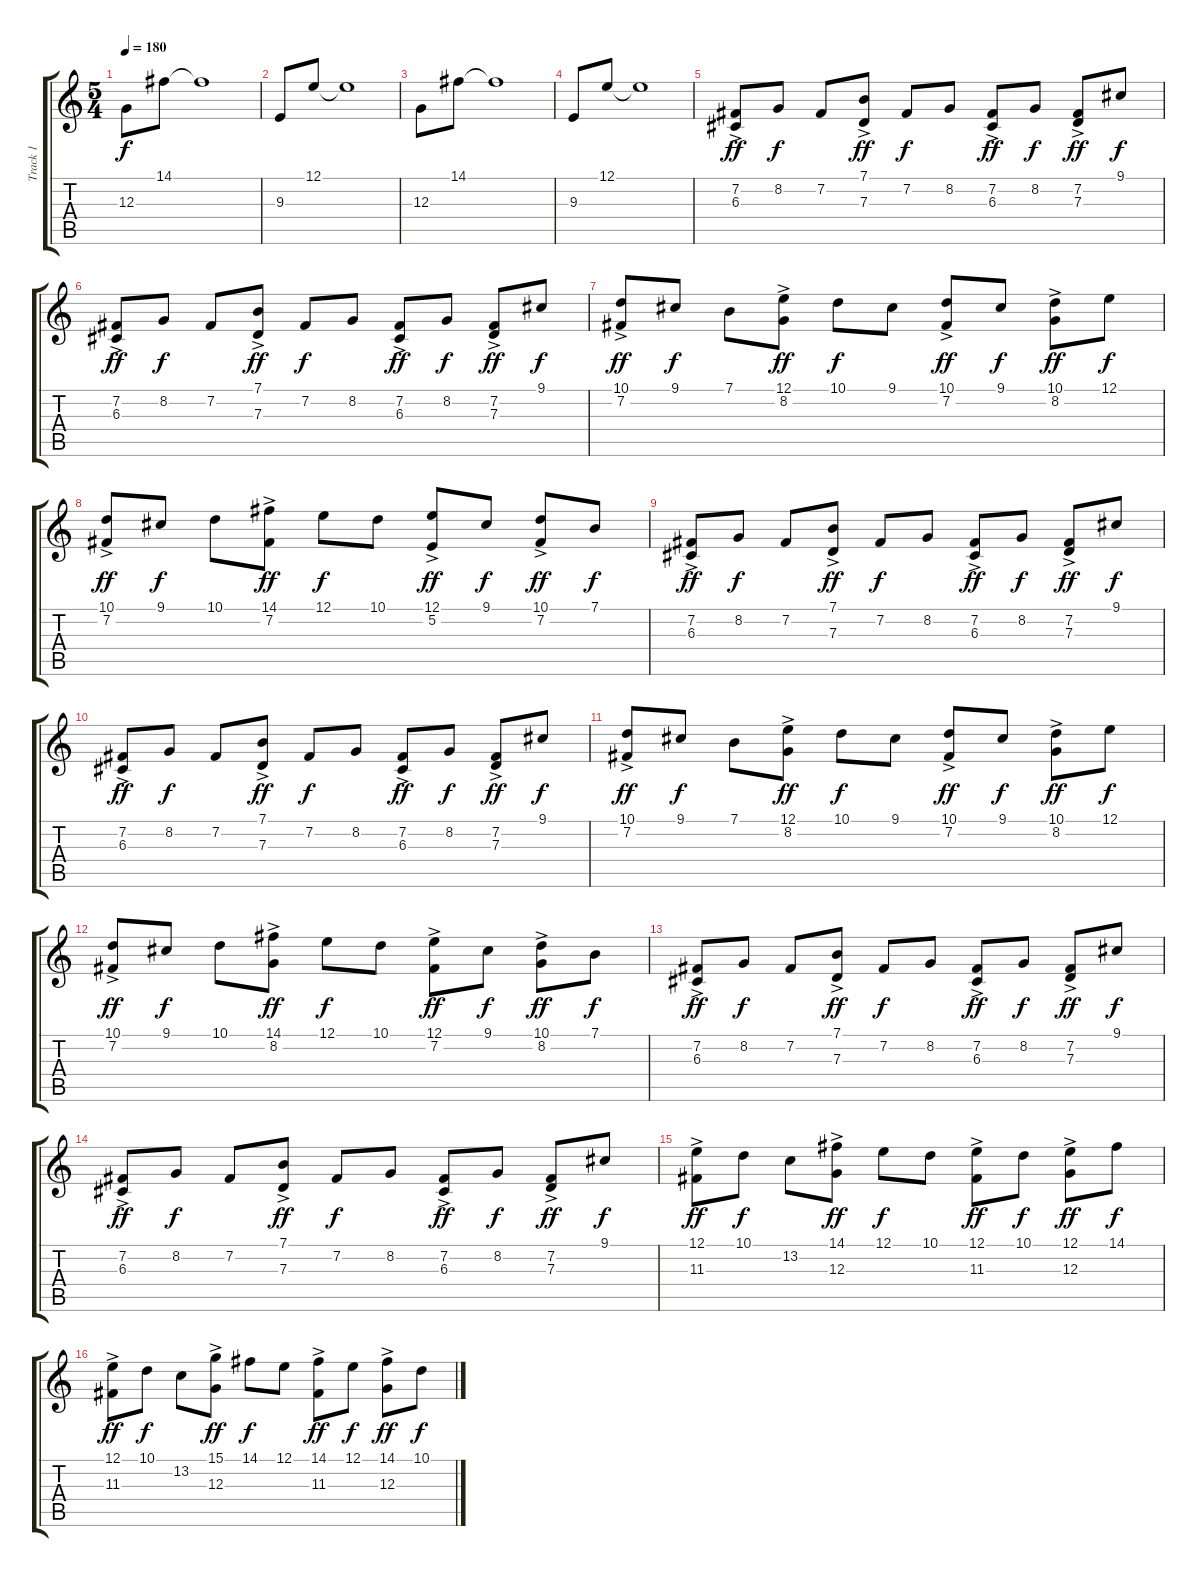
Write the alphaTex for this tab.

\track ("Track 1" "Track 1") {instrument orchestralharp}
\staff {score tabs}
\tuning (E4 B3 G3 D3 A2 E2) {hide}
\ts (5 4)
\tempo 180
\clef g2
\ks c
12.3.8{dy f} 14.1.8 14.1{t}.1 |
9.3.8 12.1.8 12.1{t}.1 |
12.3.8 14.1.8 14.1{t}.1 |
9.3.8 12.1.8 12.1{t}.1 |
(7.2 6.3{ac}).8{dy ff} 8.2.8{dy f} 7.2.8 (7.1 7.3{ac}).8{dy ff} 7.2.8{dy f} 8.2.8 (7.2 6.3{ac}).8{dy ff} 8.2.8{dy f} (7.2 7.3{ac}).8{dy ff} 9.1.8{dy f} |
(7.2 6.3{ac}).8{dy ff} 8.2.8{dy f} 7.2.8 (7.1 7.3{ac}).8{dy ff} 7.2.8{dy f} 8.2.8 (7.2 6.3{ac}).8{dy ff} 8.2.8{dy f} (7.2 7.3{ac}).8{dy ff} 9.1.8{dy f} |
(10.1 7.2{ac}).8{dy ff} 9.1.8{dy f} 7.1.8 (12.1 8.2{ac}).8{dy ff} 10.1.8{dy f} 9.1.8 (10.1 7.2{ac}).8{dy ff} 9.1.8{dy f} (10.1 8.2{ac}).8{dy ff} 12.1.8{dy f} |
(10.1 7.2{ac}).8{dy ff} 9.1.8{dy f} 10.1.8 (14.1 7.2{ac}).8{dy ff} 12.1.8{dy f} 10.1.8 (12.1 5.2{ac}).8{dy ff} 9.1.8{dy f} (10.1 7.2{ac}).8{dy ff} 7.1.8{dy f} |
(7.2 6.3{ac}).8{dy ff} 8.2.8{dy f} 7.2.8 (7.1 7.3{ac}).8{dy ff} 7.2.8{dy f} 8.2.8 (7.2 6.3{ac}).8{dy ff} 8.2.8{dy f} (7.2 7.3{ac}).8{dy ff} 9.1.8{dy f} |
(7.2 6.3{ac}).8{dy ff} 8.2.8{dy f} 7.2.8 (7.1 7.3{ac}).8{dy ff} 7.2.8{dy f} 8.2.8 (7.2 6.3{ac}).8{dy ff} 8.2.8{dy f} (7.2 7.3{ac}).8{dy ff} 9.1.8{dy f} |
(10.1 7.2{ac}).8{dy ff} 9.1.8{dy f} 7.1.8 (12.1 8.2{ac}).8{dy ff} 10.1.8{dy f} 9.1.8 (10.1 7.2{ac}).8{dy ff} 9.1.8{dy f} (10.1 8.2{ac}).8{dy ff} 12.1.8{dy f} |
(10.1 7.2{ac}).8{dy ff} 9.1.8{dy f} 10.1.8 (14.1 8.2{ac}).8{dy ff} 12.1.8{dy f} 10.1.8 (12.1 7.2{ac}).8{dy ff} 9.1.8{dy f} (10.1 8.2{ac}).8{dy ff} 7.1.8{dy f} |
(7.2 6.3{ac}).8{dy ff} 8.2.8{dy f} 7.2.8 (7.1 7.3{ac}).8{dy ff} 7.2.8{dy f} 8.2.8 (7.2 6.3{ac}).8{dy ff} 8.2.8{dy f} (7.2 7.3{ac}).8{dy ff} 9.1.8{dy f} |
(7.2 6.3{ac}).8{dy ff} 8.2.8{dy f} 7.2.8 (7.1 7.3{ac}).8{dy ff} 7.2.8{dy f} 8.2.8 (7.2 6.3{ac}).8{dy ff} 8.2.8{dy f} (7.2 7.3{ac}).8{dy ff} 9.1.8{dy f} |
(12.1 11.3{ac}).8{dy ff} 10.1.8{dy f} 13.2.8 (14.1 12.3{ac}).8{dy ff} 12.1.8{dy f} 10.1.8 (12.1 11.3{ac}).8{dy ff} 10.1.8{dy f} (12.1 12.3{ac}).8{dy ff} 14.1.8{dy f} |
(12.1 11.3{ac}).8{dy ff} 10.1.8{dy f} 13.2.8 (15.1 12.3{ac}).8{dy ff} 14.1.8{dy f} 12.1.8 (14.1 11.3{ac}).8{dy ff} 12.1.8{dy f} (14.1 12.3{ac}).8{dy ff} 10.1.8{dy f}
